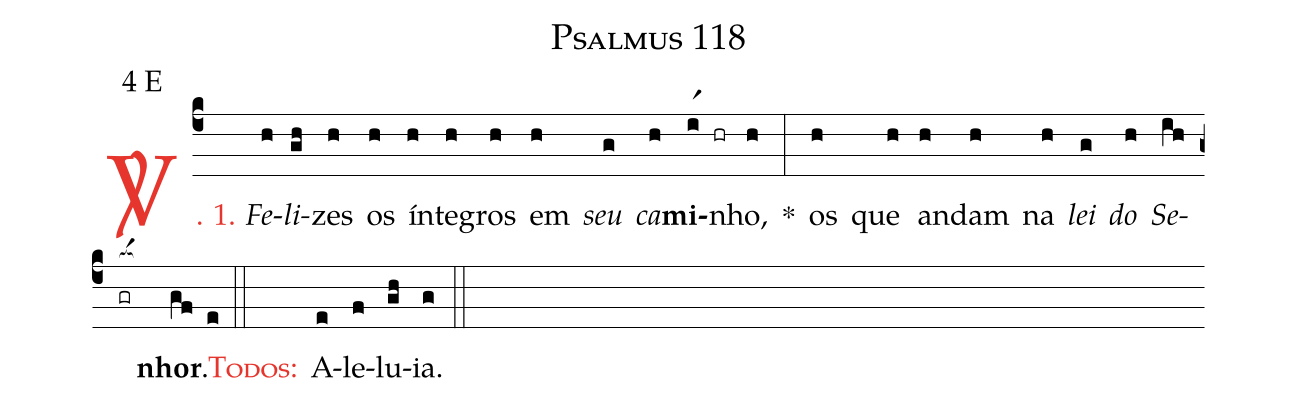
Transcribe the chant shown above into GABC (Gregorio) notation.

name: Psalmus 118;
mode: 4;
mode-differentia: E;
%%
(c4)

<c><sp>V/</sp>. 1.</c> <i>Fe</i>(h)<i>li</i>(gh)zes(h) os(h) ín(h)te(h)gros(h) em(h) <i>seu</i>(g) <i>ca</i>(h)<b>mi</b>(ir1 hr)nho,(h) *(:) os(h) que(h) an(h)dam(h) na(h) <i>lei</i>(g) <i>do</i>(h) <i>Se</i>(ih)<nlba>(gr[ocba:1{])<b>nhor</b>.</nlba>(gf[ocba:0}] e)

(::)

<nlba><c><sc>Todos</sc>:</c>() A</nlba>(e)le(f)lu(gh)ia.(g)

(::)
